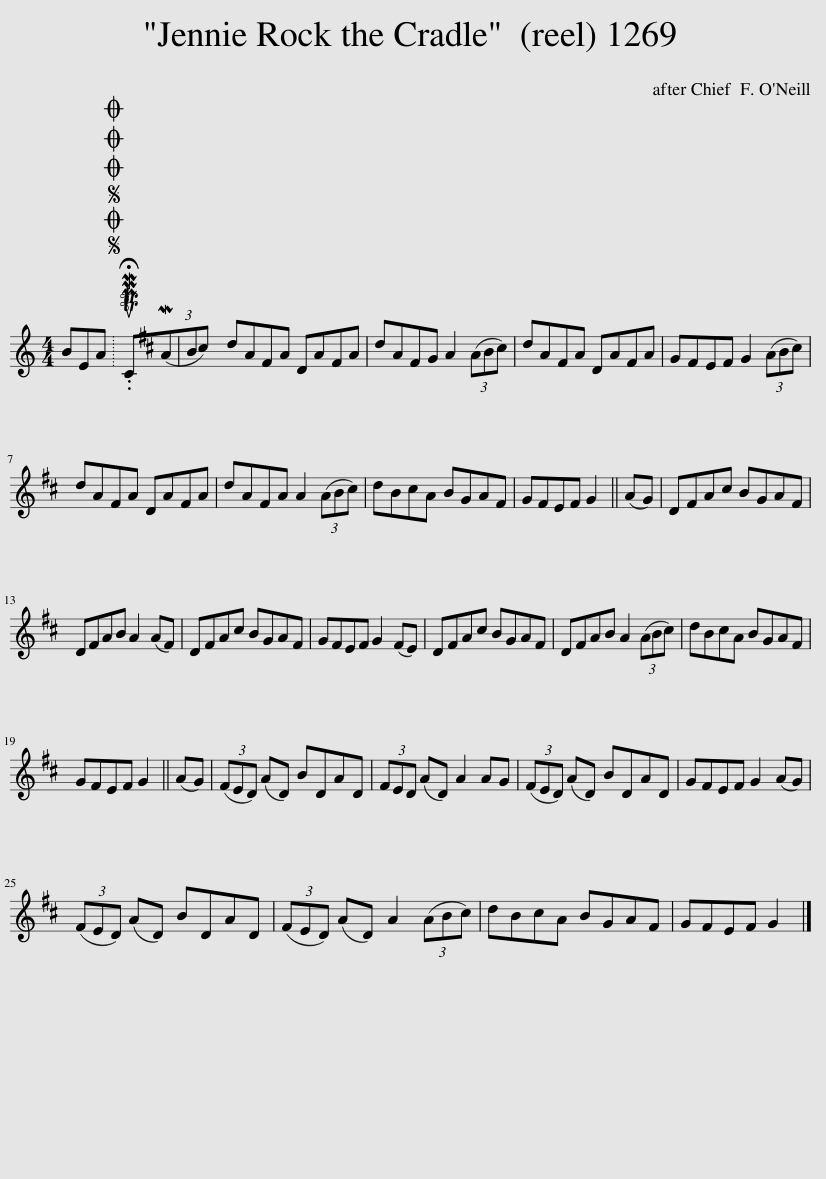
X:1
L:1/8
M:4/4
I:linebreak $
K:C
V:1 treble
V:1
 BEA |SOSOOO .!fermata!PMTuC(3(MAB^c) | dA^FA DAFA | dA^FG A2 (3(AB^c) | dA^FA DAFA | %5
 G^FEF G2 (3(AB^c) |$ dA^FA DAFA | dA^FA A2 (3(AB^c) | dB^cA BGA^F | G^FEF G2 || %10
 (AG) | D^FA^c BGAF |$ D^FAB A2 (AF) | D^FA^c BGAF | G^FEF G2 (FE) | %15
 D^FA^c BGAF | D^FAB A2 (3(AB^c) | dB^cA BGA^F |$ G^FEF G2 || (AG) | %20
 (3(^FED) (AD) BDAD | (3^FED (AD) A2 AG | (3(^FED) (AD) BDAD | G^FEF G2 (AG) |$ (3(^FED) (AD) BDAD | %25
 (3(^FED) (AD) A2 (3(AB^c) | dB^cA BGA^F | G^FEF G2 |] %28
